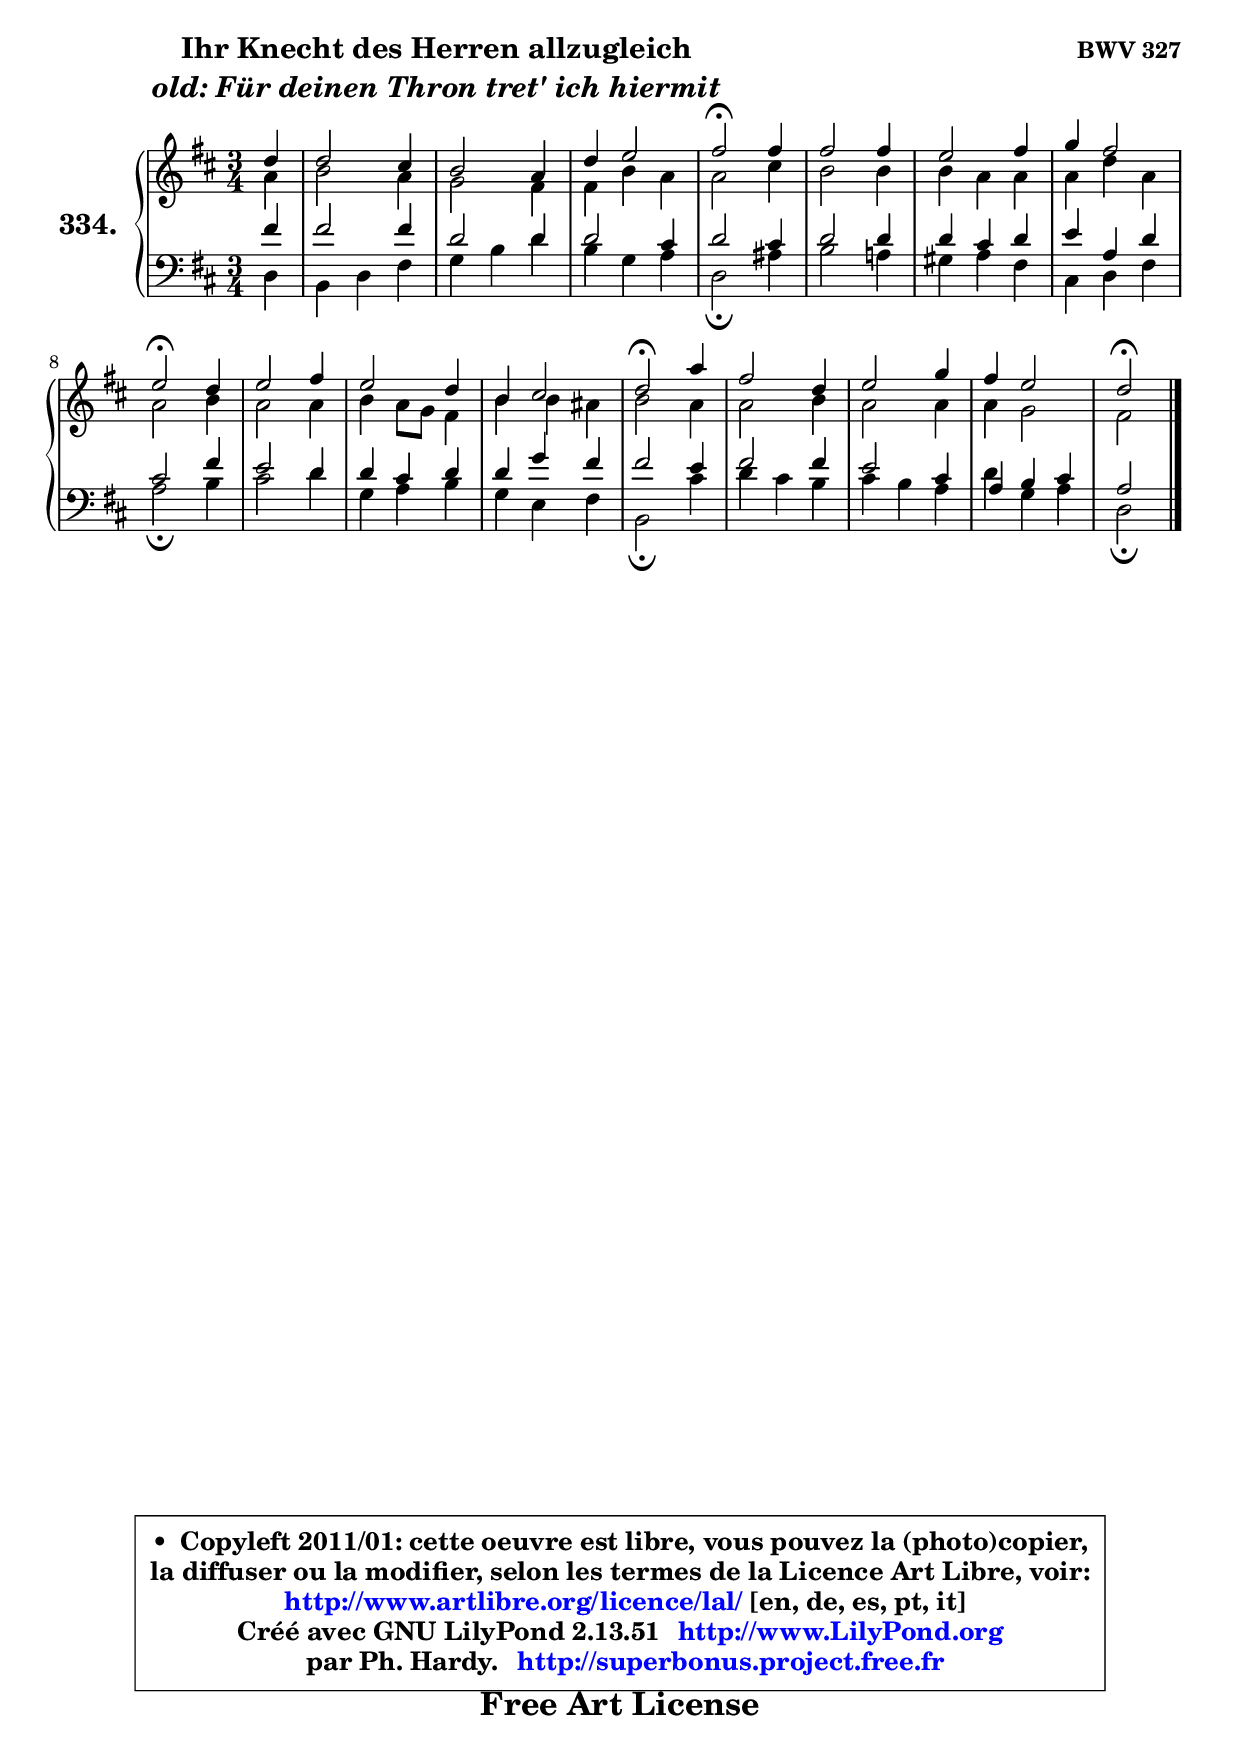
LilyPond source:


\version "2.13.51"

    \paper {
%	system-system-spacing #'padding = #0.1
%	score-system-spacing #'padding = #0.1
%	ragged-bottom = ##f
%	ragged-last-bottom = ##f
	}

    \header {
      opus = \markup { \bold "BWV 327" }
      piece = \markup { \hspace #9 \fontsize #2 \bold \column \center-align { \line { "Ihr Knecht des Herren allzugleich" }
                     \line { \italic "old: Für deinen Thron tret' ich hiermit" }
                 } }
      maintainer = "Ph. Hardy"
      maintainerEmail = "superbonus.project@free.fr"
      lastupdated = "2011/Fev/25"
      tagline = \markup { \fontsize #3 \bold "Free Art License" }
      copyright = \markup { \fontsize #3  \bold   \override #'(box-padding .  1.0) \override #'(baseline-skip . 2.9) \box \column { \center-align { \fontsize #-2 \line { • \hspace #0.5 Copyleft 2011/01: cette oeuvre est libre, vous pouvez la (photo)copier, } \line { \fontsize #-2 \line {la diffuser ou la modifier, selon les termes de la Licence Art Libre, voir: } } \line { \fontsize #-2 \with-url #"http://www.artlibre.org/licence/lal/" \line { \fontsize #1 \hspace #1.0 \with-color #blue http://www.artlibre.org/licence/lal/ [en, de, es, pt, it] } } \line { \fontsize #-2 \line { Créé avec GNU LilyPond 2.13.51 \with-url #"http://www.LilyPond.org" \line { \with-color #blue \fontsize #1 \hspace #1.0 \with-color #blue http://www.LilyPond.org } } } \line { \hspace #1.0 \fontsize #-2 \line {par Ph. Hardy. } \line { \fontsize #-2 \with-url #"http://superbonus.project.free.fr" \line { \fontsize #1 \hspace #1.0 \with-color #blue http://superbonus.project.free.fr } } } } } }

	  }

  guidemidi = {
        r4 |
        R2. |
        R2. |
        R2. |
        \tempo 4 = 34 r2 \tempo 4 = 78 r4 |
        R2. |
        R2. |
        R2. |
        \tempo 4 = 34 r2 \tempo 4 = 78 r4 |
        R2. |
        R2. |
        R2. |
        \tempo 4 = 34 r2 \tempo 4 = 78 r4 |
        R2. |
        R2. |
        R2. |
        \tempo 4 = 34 r2 
	}

  upper = {
	\time 3/4
	\key d \major
	\clef treble
	\partial 4
	\voiceOne
	<< { 
	% SOPRANO
	\set Voice.midiInstrument = "acoustic grand"
	\relative c'' {
        d4 |
        d2 cis4 |
        b2 a4 |
        d4 e2 |
        fis2\fermata fis4 |
        fis2 fis4 |
        e2 fis4 |
        g4 fis2 |
        e2\fermata d4 |
        e2 fis4 |
        e2 d4 |
        b4 cis2 |
        d2\fermata a'4 |
        fis2 d4 |
        e2 g4 |
        fis4 e2 |
        d2\fermata
        \bar "|."
	} % fin de relative
	}

	\context Voice="1" { \voiceTwo 
	% ALTO
	\set Voice.midiInstrument = "acoustic grand"
	\relative c'' {
        a4 |
        b2 a4 |
        g2 fis4 |
        fis4 b a |
        a2 cis4 |
        b2 b4 |
        b4 a a |
        a4 d a |
        a2 b4 |
        a2 a4 |
        b4 a8 g fis4 |
        b4 b ais |
        b2 a4 |
        a2 b4 |
        a2 a4 |
        a4 g2 |
        fis2
        \bar "|."
	} % fin de relative
	\oneVoice
	} >>
	}

    lower = {
	\time 3/4
	\key d \major
	\clef bass
	\partial 4
	\voiceOne
	<< { 
	% TENOR
	\set Voice.midiInstrument = "acoustic grand"
	\relative c' {
        fis4 |
        fis2 fis4 |
        d2 d4 |
        d2 cis4 |
        d2 cis4 |
        d2 d4 |
        d4 cis d |
        e4 a, d |
        cis2 fis4 |
        e2 d4 |
        d4 cis d |
        d4 g fis |
        fis2 e4 |
        fis2 fis4 |
        e2 cis4 |
        a4 b cis |
        a2
        \bar "|."
	} % fin de relative
	}
	\context Voice="1" { \voiceTwo 
	% BASS
	\set Voice.midiInstrument = "acoustic grand"
	\relative c {
        d4 |
        b4 d fis |
        g4 b d |
        b4 g a |
        d,2\fermata ais'4 |
        b2 a!4 |
        gis4 a fis |
        cis4 d fis |
        a2\fermata b4 |
        cis2 d4 |
        g,4 a b |
        g4 e fis |
        b,2\fermata cis'4 |
        d4 cis b |
        cis4 b a |
        d4 g,4 a |
        d,2\fermata
        \bar "|."
	} % fin de relative
	\oneVoice
	} >>
	}


    \score { 

	\new PianoStaff <<
	\set PianoStaff.instrumentName = \markup { \bold \huge "334." }
	\new Staff = "upper" \upper
	\new Staff = "lower" \lower
	>>

    \layout {
%	ragged-last = ##f
	   }

         } % fin de score

  \score {
    \unfoldRepeats { << \guidemidi \upper \lower >> }
    \midi {
    \context {
     \Staff
      \remove "Staff_performer"
               }

     \context {
      \Voice
       \consists "Staff_performer"
                }

     \context { 
      \Score
      tempoWholesPerMinute = #(ly:make-moment 78 4)
		}
	    }
	}

